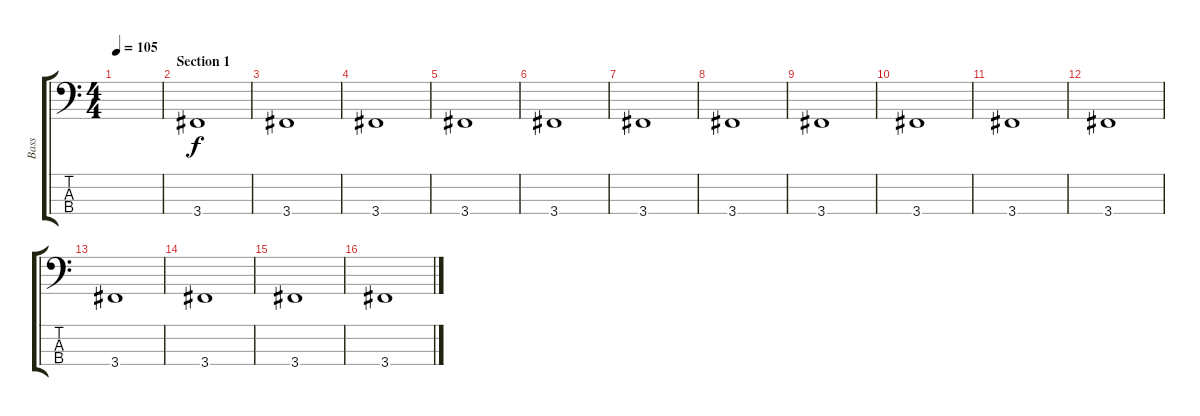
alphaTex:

\track ("Bass" "Bass") {instrument electricbassfinger}
\staff {score tabs}
\tuning (Gb2 Db2 Ab1 Eb1) {hide}
\ts (4 4)
\tempo 105
\clef f4
\ks c
|
\section ("" "Section 1")
3.4.1 |
3.4.1 |
3.4.1 |
3.4.1 |
3.4.1 |
3.4.1 |
3.4.1 |
3.4.1 |
3.4.1 |
3.4.1 |
3.4.1 |
3.4.1 |
3.4.1 |
3.4.1 |
3.4.1
